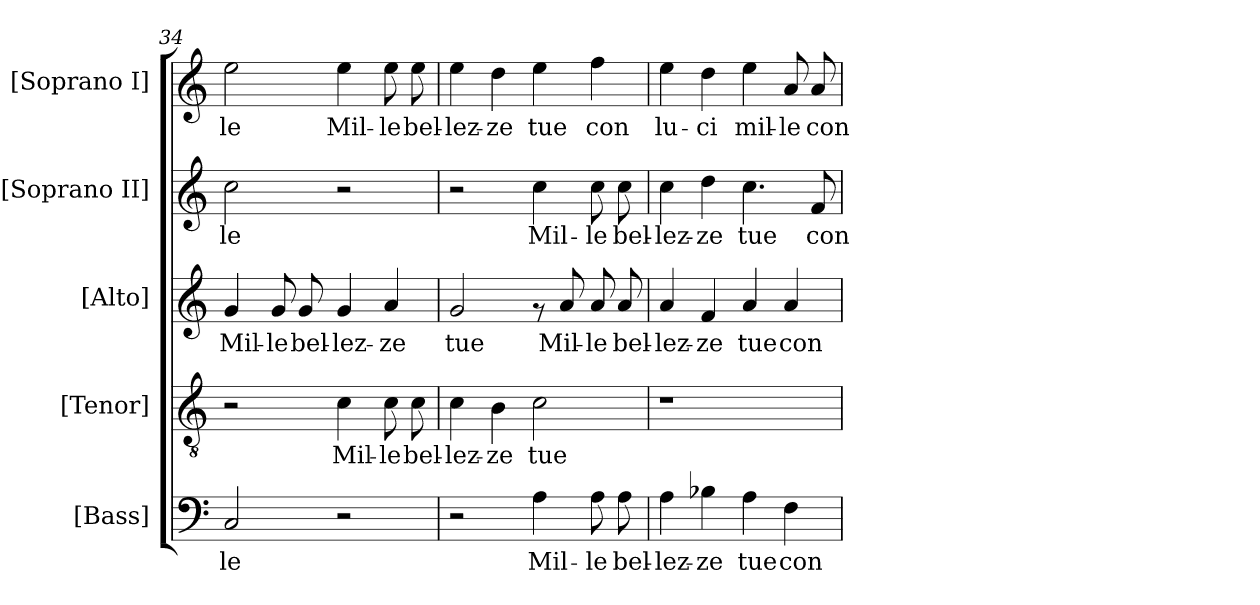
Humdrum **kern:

**kern	**text	**kern	**text	**kern	**text	**kern	**text	**kern	**text
*part5	*part5	*part4	*part4	*part3	*part3	*part2	*part2	*part1	*part1
*staff5	*staff5	*staff4	*staff4	*staff3	*staff3	*staff2	*staff2	*staff1	*staff1
*I"[Bass]	*	*I"[Tenor]	*	*I"[Alto]	*	*I"[Soprano II]	*	*I"[Soprano I]	*
*clefF4	*	*clefGv2	*	*clefG2	*	*clefG2	*	*clefG2	*
*k[]	*	*k[]	*	*k[]	*	*k[]	*	*k[]	*
*C:	*	*C:	*	*C:	*	*C:	*	*C:	*
=34	=34	=34	=34	=34	=34	=34	=34	=34	=34
!	!LO:LY:b:cj	!	!	!	!LO:LY:b:cj	!	!LO:LY:b:cj	!	!LO:LY:b:cj
2C/	-le	2r	.	4g/	Mil-	2cc\	-le	2ee\	-le
!	!	!	!	!	!LO:LY:b:cj	!	!	!	!
.	.	.	.	8g/	-le	.	.	.	.
!	!	!	!	!	!LO:LY:b:cj	!	!	!	!
.	.	.	.	8g/	bel-	.	.	.	.
!	!	!	!LO:LY:b:cj	!	!LO:LY:b:cj	!	!	!	!LO:LY:b:cj
2r	.	4c\	Mil-	4g/	-lez-	2r	.	4ee\	Mil-
!	!	!	!LO:LY:b:cj	!	!LO:LY:b:cj	!	!	!	!LO:LY:b:cj
.	.	8c\	-le	4a/	-ze	.	.	8ee\	-le
!	!	!	!LO:LY:b:cj	!	!	!	!	!	!LO:LY:b:cj
.	.	8c\	bel-	.	.	.	.	8ee\	bel-
=35	=35	=35	=35	=35	=35	=35	=35	=35	=35
!	!	!	!LO:LY:b:cj	!	!LO:LY:b:cj	!	!	!	!LO:LY:b:cj
2r	.	4c\	-lez-	2g/	tue	2r	.	4ee\	-lez-
!	!	!	!LO:LY:b:cj	!	!	!	!	!	!LO:LY:b:cj
.	.	4B\	-ze	.	.	.	.	4dd\	-ze
!	!LO:LY:b:cj	!	!LO:LY:b:cj	!	!	!	!LO:LY:b:cj	!	!LO:LY:b:cj
4A\	Mil-	2c\	tue	8rf	.	4cc\	Mil-	4ee\	tue
!	!	!	!	!	!LO:LY:b:cj	!	!	!	!
.	.	.	.	8a/	Mil-	.	.	.	.
!	!LO:LY:b:cj	!	!	!	!LO:LY:b:cj	!	!LO:LY:b:cj	!	!LO:LY:b:cj
8A\	-le	.	.	8a/	-le	8cc\	-le	4ff\	con
!	!LO:LY:b:cj	!	!	!	!LO:LY:b:cj	!	!LO:LY:b:cj	!	!
8A\	bel-	.	.	8a/	bel-	8cc\	bel-	.	.
=36	=36	=36	=36	=36	=36	=36	=36	=36	=36
!	!LO:LY:b:cj	!	!	!	!LO:LY:b:cj	!	!LO:LY:b:cj	!	!LO:LY:b:cj
4A\	-lez-	1r	.	4a/	-lez-	4cc\	-lez-	4ee\	lu-
!	!LO:LY:b:cj	!	!	!	!LO:LY:b:cj	!	!LO:LY:b:cj	!	!LO:LY:b:cj
4B-X\	-ze	.	.	4f/	-ze	4dd\	-ze	4dd\	-ci
!	!LO:LY:b:cj	!	!	!	!LO:LY:b:cj	!	!LO:LY:b:cj	!	!LO:LY:b:cj
4A\	tue	.	.	4a/	tue	4.cc\	tue	4ee\	mil-
!	!LO:LY:b:cj	!	!	!	!LO:LY:b:cj	!	!	!	!LO:LY:b:cj
4F\	con	.	.	4a/	con	.	.	8a/	-le
!	!	!	!	!	!	!	!LO:LY:b:cj	!	!LO:LY:b:cj
.	.	.	.	.	.	8f/	con	8a>/	con
=	=	=	=	=	=	=	=	=	=
*-	*-	*-	*-	*-	*-	*-	*-	*-	*-
